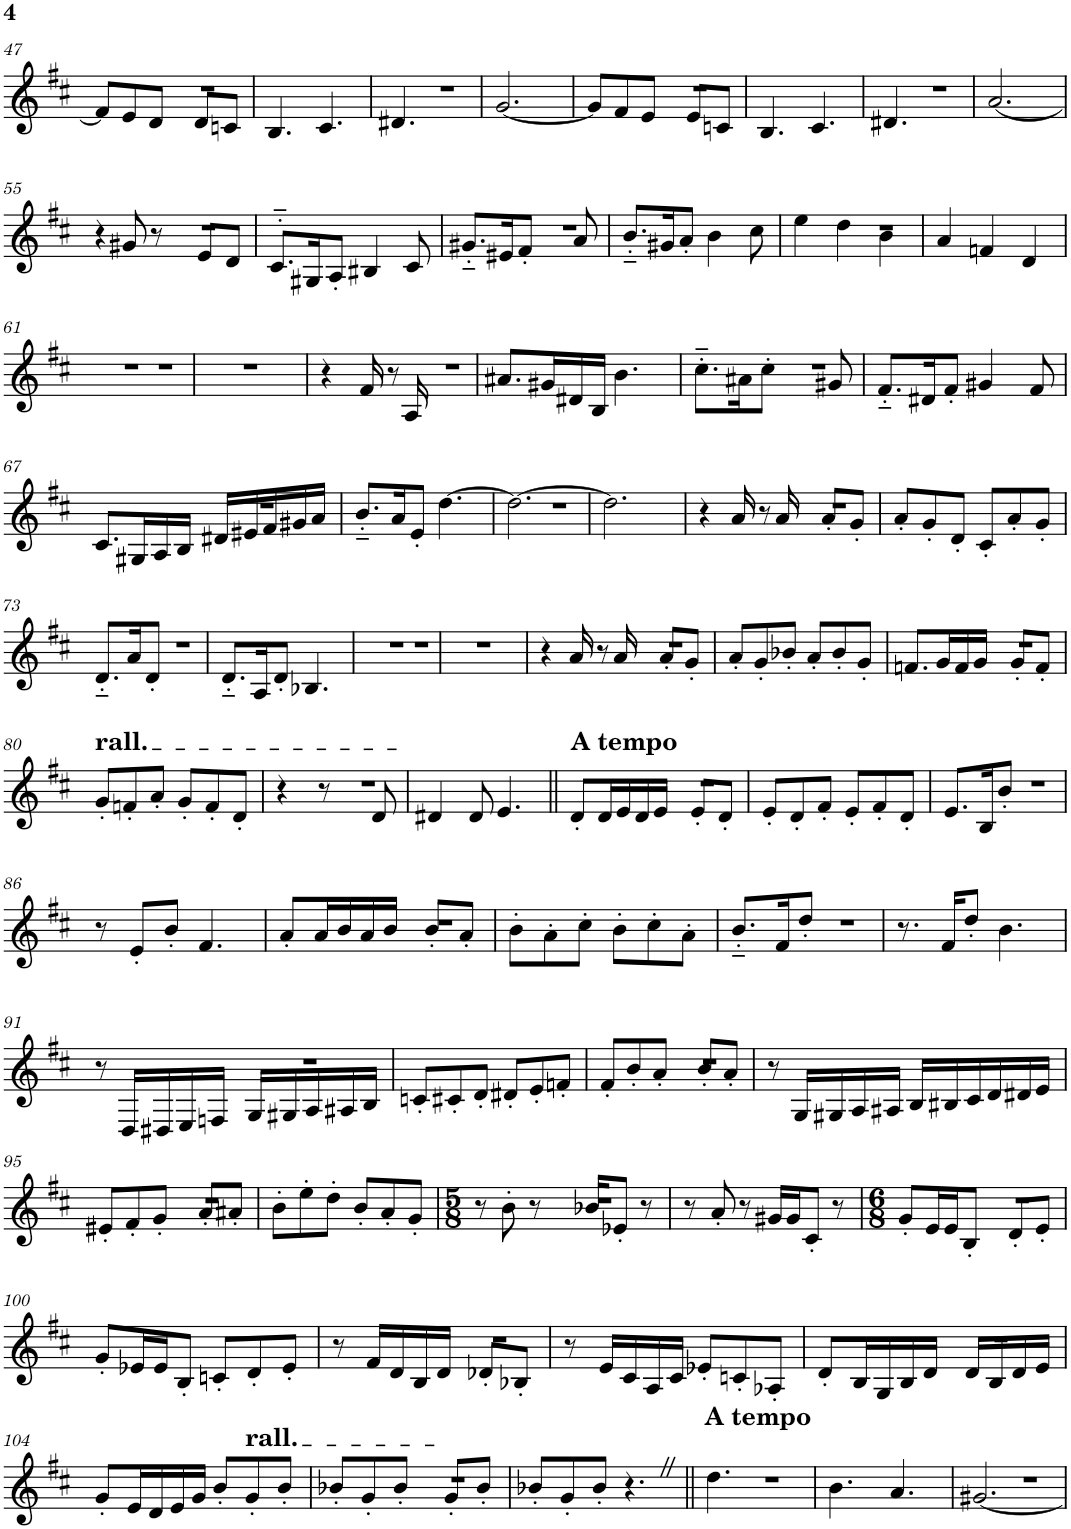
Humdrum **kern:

**kern
*part1
*staff1
*I"Hautbois
*I'Htbs.
!!LO:PB:g=z
*clefG2
*k[f#c#]
*M6/8
=47
8f#/L]
8e/
8d/J
4.r
8d/L
8cn/J
=48
4.B/
4.r
4.c#/
=49
4.d#X/
4.r
=50
[2.g/
4.r
=51
8g/L]
8f#/
8e/J
4.r
8e/L
8cn/J
=52
4.B/
4.r
4.c#/
=53
4.d#X/
4.r
=54
[2.a/
4.r
!!LO:LB:g=z
=55
4r
8g#X/
8r
4.r
8e/L
8d/J
=56
8.c#'>~>/L
4.r
16G#X/K
8A'/J
4B#X/
8c#/
=57
8.g#X'~/L
16e#X/K
8f#'/J
4.r
8a/
=58
8.b'~/L
4.r
16g#X/K
8a'/J
4b\
8cc#\
=59
4ee\
4dd\
4.r
4b\
=60
4a/
4.r
4fn/
4d/
!!LO:LB:g=z
=61
2.r
4.r
=62
2.r
4.r
=63
4r
16f#/
8r
16A/
4.r
=64
8.a#X/L
4.r
16g#X/L
16d#X/
16B/JJ
4.b\
=65
8.cc#'~\L
16a#X\K
8cc#'\J
4.r
8g#X/
=66
8.f#'~/L
4.r
16d#X/K
8f#'/J
4g#X/
8f#/
!!LO:LB:g=z
=67
8.c#/L
16G#X/L
16A/
16B/JJ
4.r
16d#X/LL
16e#X/
16f#/
16g#X/
16a/JJ
=68
8.b'~/L
4.r
16a/K
8e'/J
[4.dd\
=69
2.dd\_
4.r
=70
2.dd\]
4.r
=71
4r
16a/
8r
16a/
4.r
8a'/L
8g'/J
=72
8a'/L
4.r
8g'/
8d'/J
8c#'/L
8a'/
8g'/J
!!LO:LB:g=z
=73
8.d'~/L
16a/K
8d'/J
4.r
=74
8.d'~/L
4.r
16A/K
8d'/J
4.B-X/
=75
2.r
4.r
=76
2.r
4.r
=77
4r
16a/
8r
16a/
4.r
8a'/L
8g'/J
=78
8a'/L
4.r
8g'/
8b-X'/J
8a'/L
8b-'/
8g'/J
=79
8.fn/L
16g/L
16f/
16g/JJ
4.r
8g'/L
8f'/J
!!LO:LB:g=z
=80
!LO:TX:a:t=rall.
8g'/L
4.r
8fn'/
8a'/J
8g'/L
8f'/
8d'/J
=81
4r
8r
4.r
8d/
=82
4d#X/
4.r
8d#/
4.e/
=83||
!LO:TX:a:B:t=A tempo
8d'/L
16d/L
16e/
16d/
16e/JJ
4.r
8e'/L
8d'/J
=84
8e'/L
4.r
8d'/
8f#'/J
8e'/L
8f#'/
8d'/J
=85
8.e/L
16B/K
8b'/J
4.r
!!LO:LB:g=z
=86
8r
4.r
8e'/L
8b'/J
4.f#/
=87
8a'/L
16a/L
16b/
16a/
16b/JJ
4.r
8b'/L
8a'/J
=88
8b'\L
4.r
8a'\
8cc#'\J
8b'\L
8cc#'\
8a'\J
=89
8.b'~/L
16f#/K
8dd'/J
4.r
=90
8.r
4.r
16f#/KL
8dd'/J
4.b\
!!LO:LB:g=z
=91
8r
16D/LL
16D#X/
16E/
16Fn/JJ
4.r
16G/LL
16G#X/
16A/
16A#X/
16B/JJ
=92
8cn'/L
4.r
8c#X'/
8d'/J
8d#X'/L
8e'/
8fn'/J
=93
8f#'/L
8b'/
8a'/J
4.r
8b'/L
8a'/J
=94
8r
4.r
16G/LL
16G#X/
16A/
16A#X/JJ
16B/LL
16B#X/
16c#/
16d/
16d#X/
16e/JJ
!!LO:LB:g=z
=95
8e#X'/L
8f#'/
8g'/J
4.r
8a'/L
8a#X'/J
=96
8b'\L
4.r
8ee'\
8dd'\J
8b'/L
8a'/
8g'/J
=97
*M5/8
8r
8b'\
8r
4r
16b-X/KL
8e-X'/J
8r
=98
8r
2r
8a'/
8r
16g#X/LL
16g#/J
8c#'/J
8r
=99
*M6/8
8g'/L
16e/L
16e/J
8B'/J
4.r
8d'/L
8e'/J
!!LO:LB:g=z
=100
8g'/L
4.r
16e-X/L
16e-/J
8B'/J
8cn'/L
8d'/
8e-'/J
=101
8r
16f#/LL
16d/
16B/
16d/JJ
4.r
8d-X'/L
8B-X'/J
=102
8r
4.r
16e/LL
16c#/
16A/
16c#/JJ
8e-X'/L
8cn'/
8A-X'/J
=103
8d'/L
16B/L
16G/
16B/
16d/JJ
4.r
16d/LL
16B/
16d/
16e/JJ
!!LO:LB:g=z
=104
8g'/L
4.r
!LO:TX:a:t=rall.
16e/L
16d/
16e/
16g/JJ
8b'/L
8g'/
8b'/J
=105
8b-X'/L
8g'/
8b-'/J
4.r
8g'/L
8b-'/J
=106
8b-X'/L
4.r
8g'/
8b-'/J
4.r
=107||
!LO:TX:a:B:t=A tempo
4.dd\
4.r
=108
4.b\
4.r
4.a/
=109
[2.g#X/
4.r
=110
4.r
=
*-
